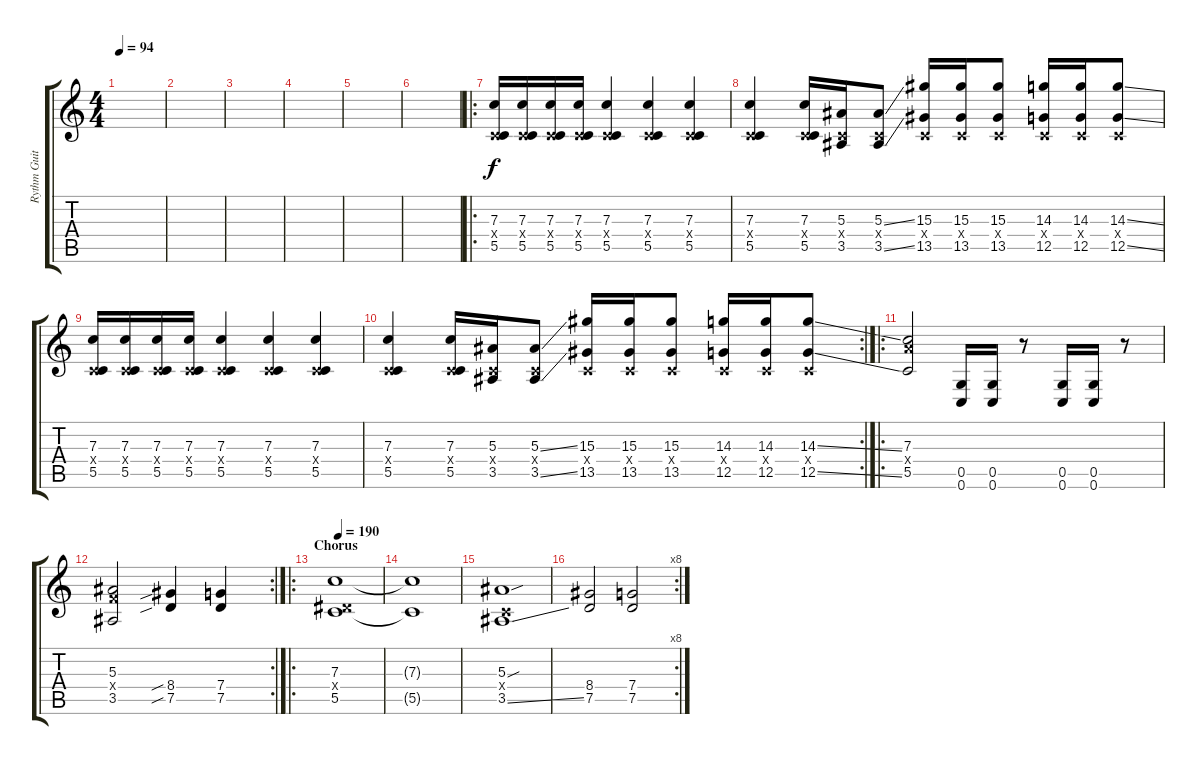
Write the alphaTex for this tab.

\track ("Rythm Guitar II" "Rythm Guit") {instrument distortionguitar}
\staff {score tabs}
\tuning (D4 A3 F3 C3 G2 C2) {hide}
\ts (4 4)
\tempo 94
\clef g2
\ks c
|
|
|
|
|
|
\ro
(7.3 0.4{x} 5.5).16 (7.3 0.4{x} 5.5).16 (7.3 0.4{x} 5.5).16 (7.3 0.4{x} 5.5).16 (7.3 0.4{x} 5.5).4 (7.3 0.4{x} 5.5).4 (7.3 0.4{x} 5.5).4 |
(7.3 0.4{x} 5.5).4 (7.3 0.4{x} 5.5).16 (5.3 0.4{x} 3.5).16 (5.3{ss} 0.4{x} 3.5{ss}).8 (15.3 0.4{x} 13.5).16 (15.3 0.4{x} 13.5).16 (15.3 0.4{x} 13.5).8 (14.3 0.4{x} 12.5).16 (14.3 0.4{x} 12.5).16 (14.3{ss} 0.4{x} 12.5{ss}).8 |
(7.3 0.4{x} 5.5).16 (7.3 0.4{x} 5.5).16 (7.3 0.4{x} 5.5).16 (7.3 0.4{x} 5.5).16 (7.3 0.4{x} 5.5).4 (7.3 0.4{x} 5.5).4 (7.3 0.4{x} 5.5).4 |
\rc 2
(7.3 0.4{x} 5.5).4 (7.3 0.4{x} 5.5).16 (5.3 0.4{x} 3.5).16 (5.3{ss} 0.4{x} 3.5{ss}).8 (15.3 0.4{x} 13.5).16 (15.3 0.4{x} 13.5).16 (15.3 0.4{x} 13.5).8 (14.3 0.4{x} 12.5).16 (14.3 0.4{x} 12.5).16 (14.3{ss} 0.4{x} 12.5{ss}).8 |
\ro
(7.3 9.4{x} 5.5).2 (0.5 0.6).16 (0.5 0.6).16 r.8 (0.5 0.6).16 (0.5 0.6).16 r.8 |
\rc 2
(5.3 5.4{x} 3.5).2 (8.4{sib} 7.5{sib}).4 (7.4 7.5).4 |
\ro
\section ("" "Chorus")
\tempo 190
(7.3 3.4{x} 5.5).1 |
(7.3{t} 5.5{t}).1 |
(5.3{sou} 0.4{x} 3.5{ss}).1 |
\rc 8
(8.4 7.5).2 (7.4 7.5).2
